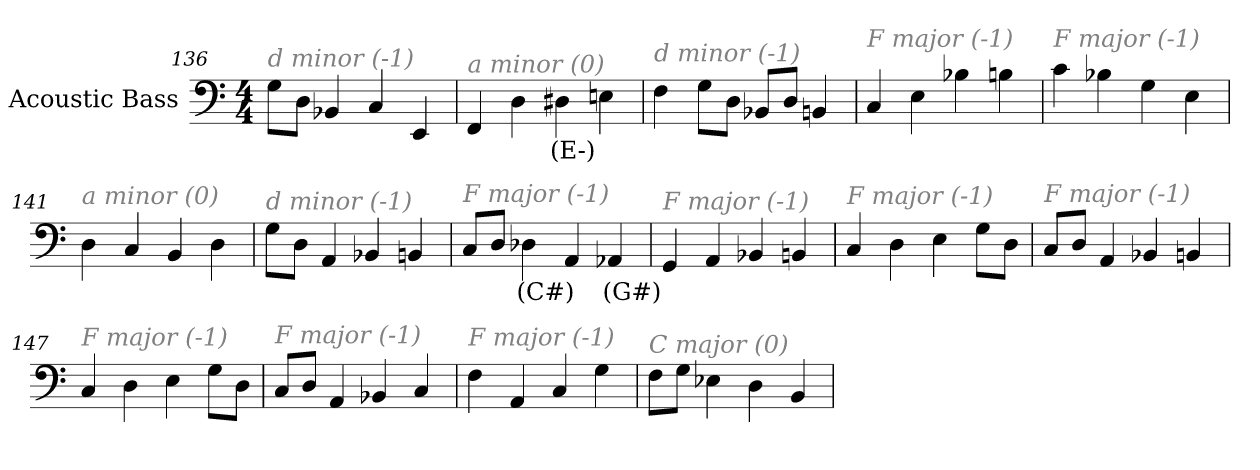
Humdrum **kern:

**kern	**text
*part1	*part1
*staff1	*staff1
*I"Acoustic Bass	*
*clefF4	*
*ITrd7c12	*
*k[]	*
*C:	*
*M4/4	*
=136	=136
!LO:TX:i:color=#808080:t=d minor (-1)	!
8GGL	.
8DDJ	.
4BBB-X	.
4CC	.
4EEE	.
=137	=137
!LO:TX:i:color=#808080:t=a minor (0)	!
4FFF	.
4DD	.
4DD#Xi	(E-)
4EEn	.
=138	=138
!LO:TX:i:color=#808080:t=d minor (-1)	!
4FF	.
8GGL	.
8DDJ	.
8BBB-XL	.
8DDJ	.
4BBBn	.
=139	=139
!LO:TX:i:color=#808080:t=F major (-1)	!
4CC	.
4EE	.
4BB-X	.
4BBn	.
=140	=140
!LO:TX:i:color=#808080:t=F major (-1)	!
4C	.
4BB-X	.
4GG	.
4EE	.
=141	=141
!LO:TX:i:color=#808080:t=a minor (0)	!
4DD	.
4CC	.
4BBB	.
4DD	.
=142	=142
!LO:TX:i:color=#808080:t=d minor (-1)	!
8GGL	.
8DDJ	.
4AAA	.
4BBB-X	.
4BBBn	.
=143	=143
!LO:TX:i:color=#808080:t=F major (-1)	!
8CCL	.
8DDJ	.
4DD-Xi	(C#)
4AAA	.
4AAA-Xi	(G#)
=144	=144
!LO:TX:i:color=#808080:t=F major (-1)	!
4GGG	.
4AAA	.
4BBB-X	.
4BBBn	.
=145	=145
!LO:TX:i:color=#808080:t=F major (-1)	!
4CC	.
4DD	.
4EE	.
8GGL	.
8DDJ	.
=146	=146
!LO:TX:i:color=#808080:t=F major (-1)	!
8CCL	.
8DDJ	.
4AAA	.
4BBB-X	.
4BBBn	.
=147	=147
!LO:TX:i:color=#808080:t=F major (-1)	!
4CC	.
4DD	.
4EE	.
8GGL	.
8DDJ	.
=148	=148
!LO:TX:i:color=#808080:t=F major (-1)	!
8CCL	.
8DDJ	.
4AAA	.
4BBB-X	.
4CC	.
=149	=149
!LO:TX:i:color=#808080:t=F major (-1)	!
4FF	.
4AAA	.
4CC	.
4GG	.
=150	=150
!LO:TX:i:color=#808080:t=C major (0)	!
8FFL	.
8GGJ	.
4EE-X	.
4DD	.
4BBB	.
=	=
*-	*-
